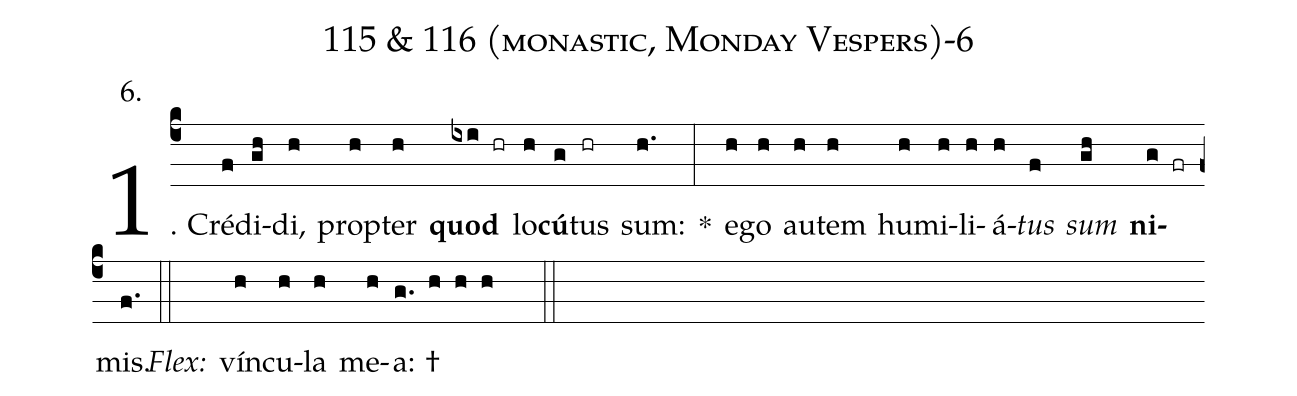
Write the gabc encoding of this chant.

name: 115 & 116 (monastic, Monday Vespers)-6;
annotation: 6.;
%%
(c4)1. Cré(f)di(gh)di,(h) prop(h)ter(h) <b>quod</b>(ixi hr) lo(h)<b>cú</b>(g)tus(hr) sum:(h.) *(:) e(h)go(h) au(h)tem(h) hu(h)mi(h)li(h)á(h)<i>tus</i>(f) <i>sum</i>(gh) <b>ni</b>(g fr)mis.(f.) (::)
<i>Flex:</i>()  vín(h)cu(h)la(h) me(h)a: †(g. h h h  ::)
